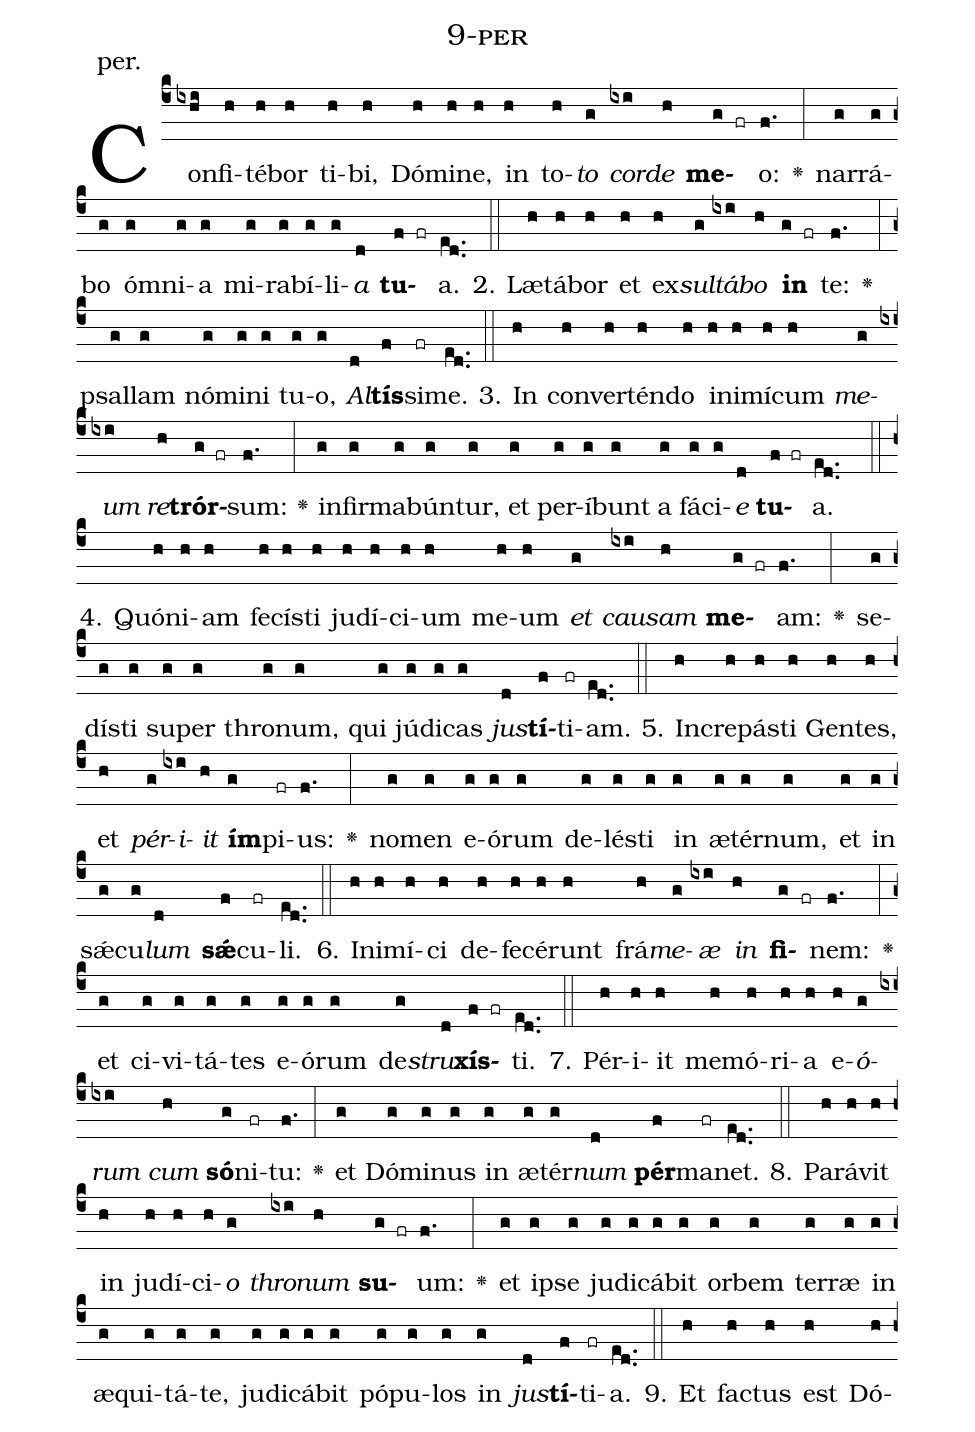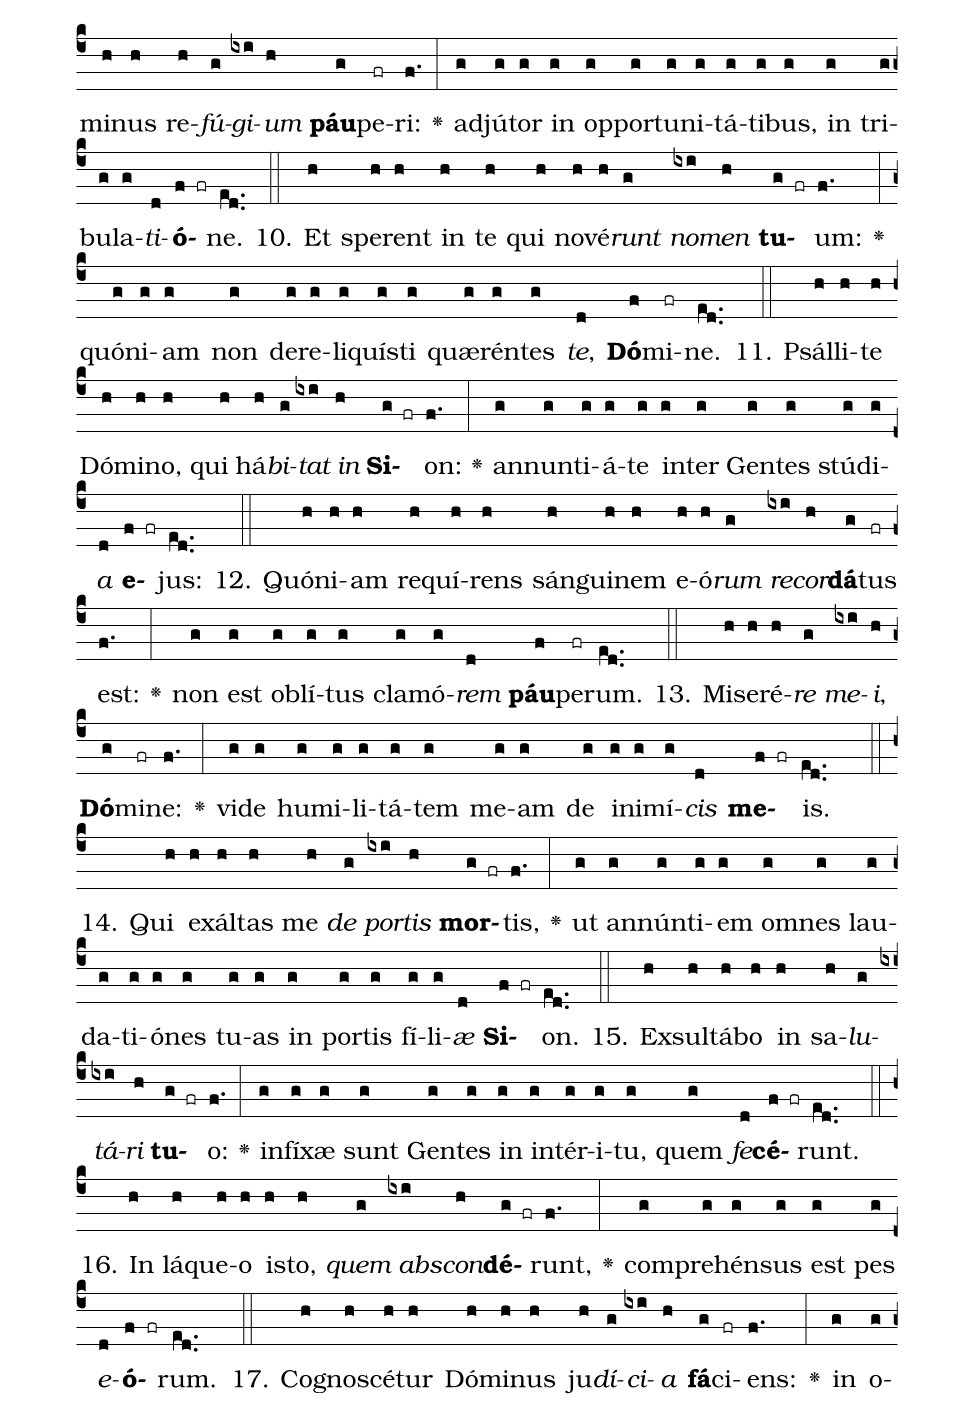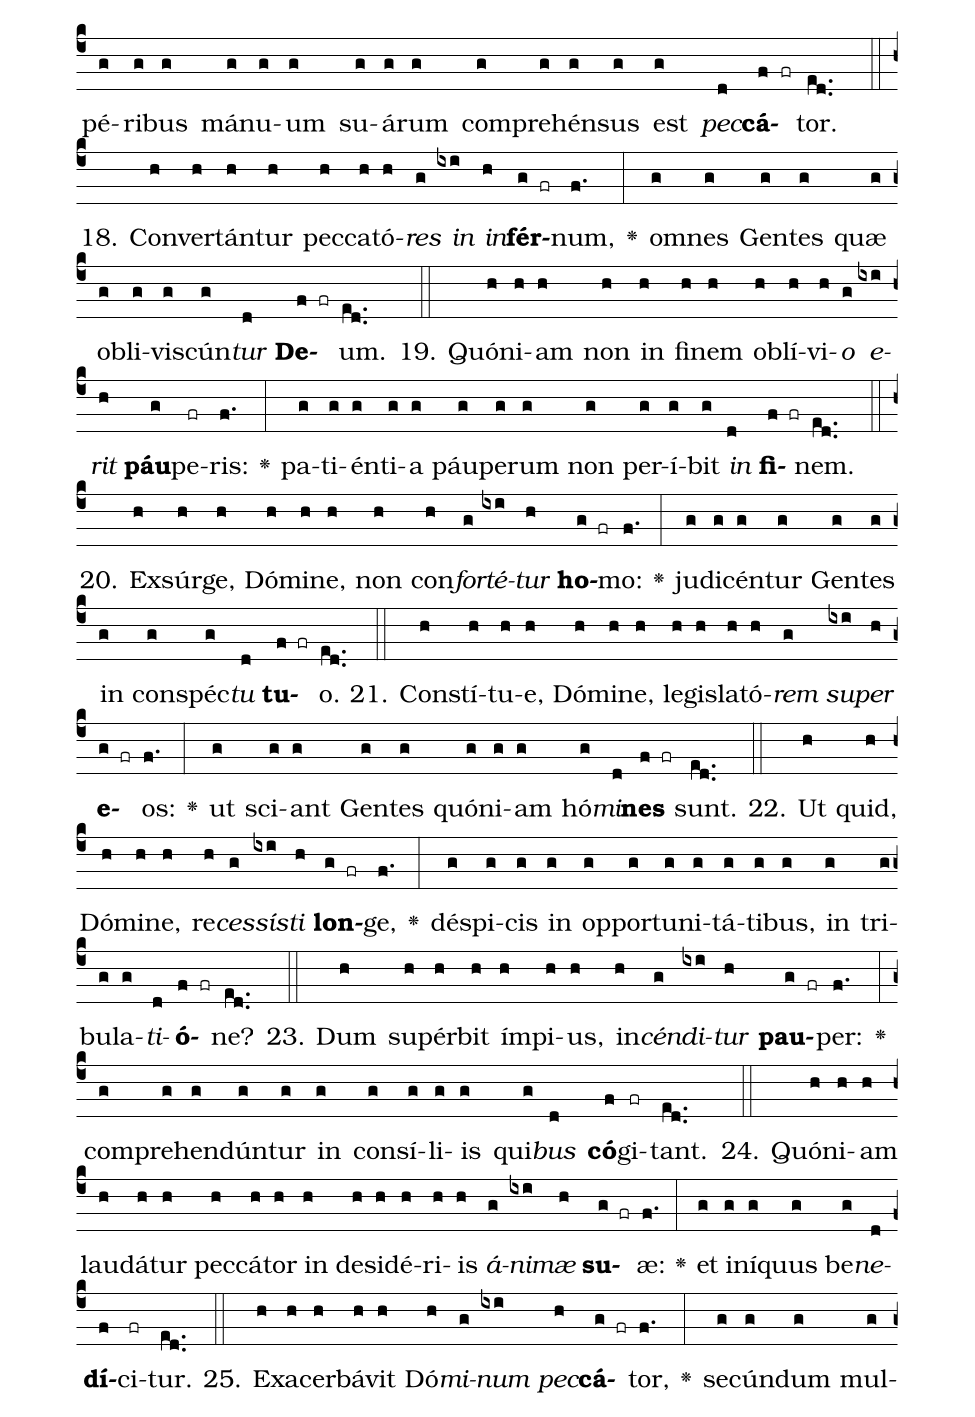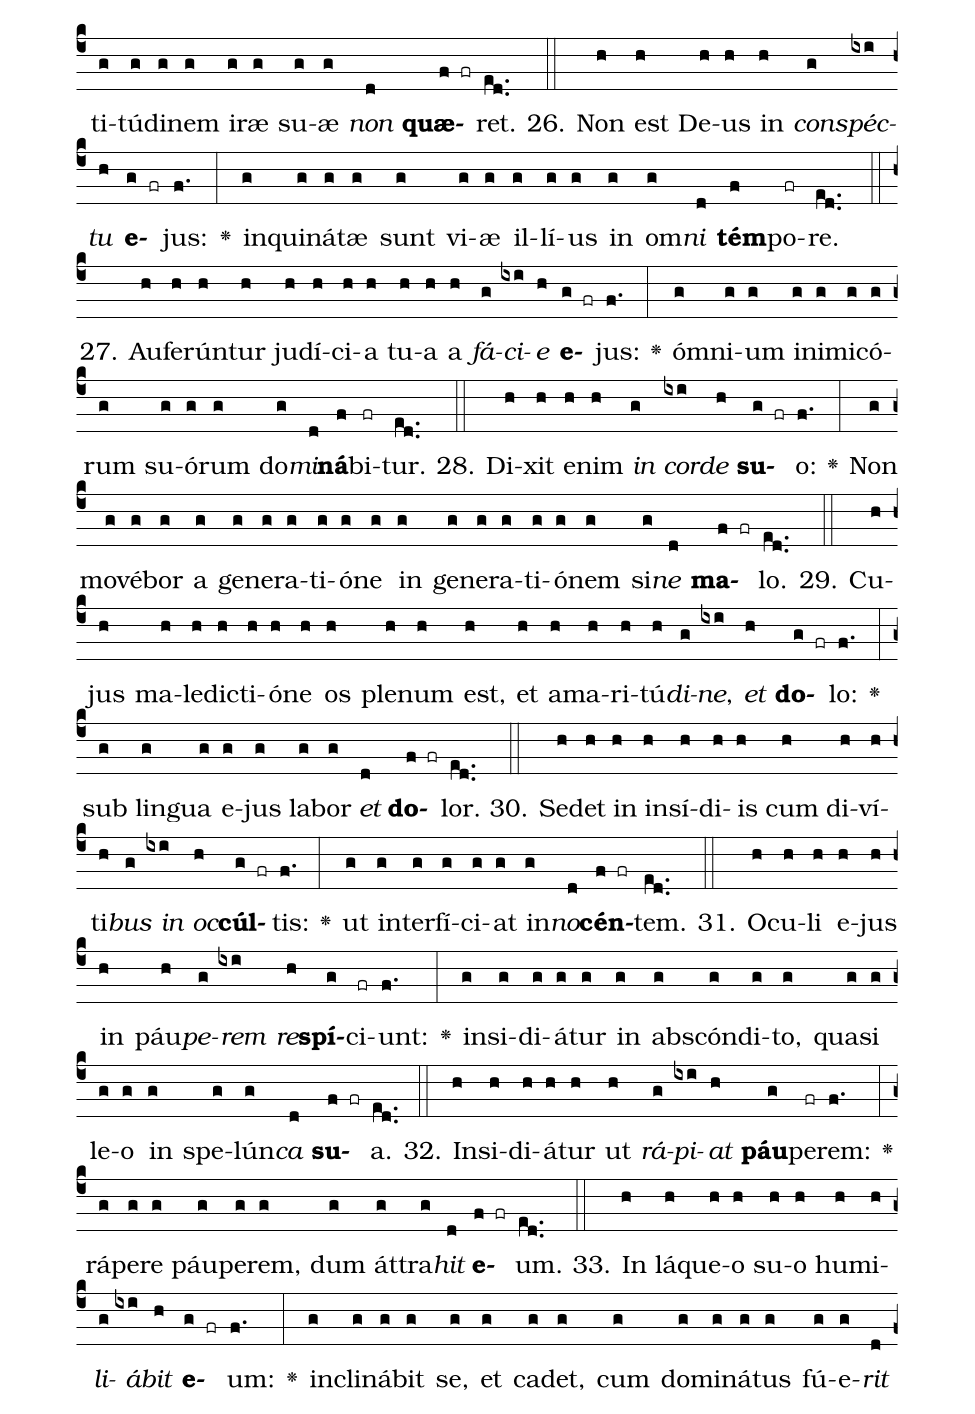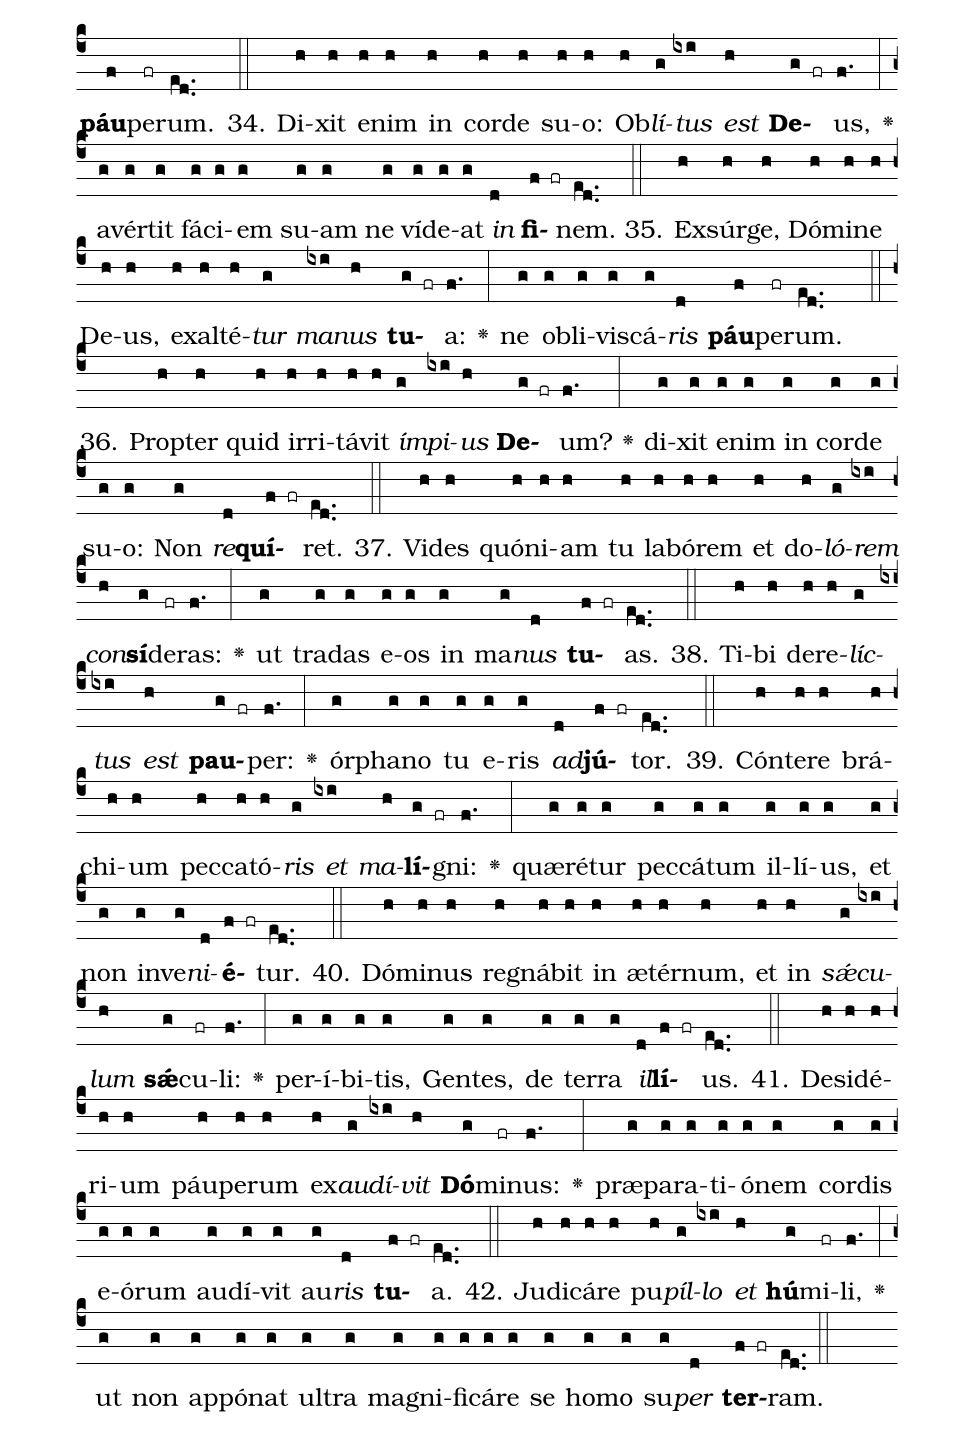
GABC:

name: 9-per;
annotation: per.;
%%
(c4)Con(ixhi)fi(h)té(h)bor(h) ti(h)bi,(h) Dó(h)mi(h)ne,(h) in(h) to(h)<i>to</i>(g) <i>cor</i>(ixi)<i>de</i>(h) <b>me</b>(g fr)o:(f.) <v>\greheightstar</v>(:) nar(g)rá(g)bo(g) óm(g)ni(g)a(g) mi(g)ra(g)bí(g)li(g)<i>a</i>(d) <b>tu</b>(f fr)a.(ed..) (::)
2. Læ(h)tá(h)bor(h) et(h) ex(h)<i>sul</i>(g)<i>tá</i>(ixi)<i>bo</i>(h) <b>in</b>(g fr) te:(f.) <v>\greheightstar</v>(:) psal(g)lam(g) nó(g)mi(g)ni(g) tu(g)o,(g) <i>Al</i>(d)<b>tís</b>(f)si(fr)me.(ed..) (::)
3. In(h) con(h)ver(h)tén(h)do(h) in(h)i(h)mí(h)cum(h) <i>me</i>(g)<i>um</i>(ixi) <i>re</i>(h)<b>trór</b>(g fr)sum:(f.) <v>\greheightstar</v>(:) in(g)fir(g)ma(g)bún(g)tur,(g) et(g) per(g)í(g)bunt(g) a(g) fá(g)ci(g)<i>e</i>(d) <b>tu</b>(f fr)a.(ed..) (::)
4. Quón(h)i(h)am(h) fe(h)cís(h)ti(h) ju(h)dí(h)ci(h)um(h) me(h)um(h) <i>et</i>(g) <i>cau</i>(ixi)<i>sam</i>(h) <b>me</b>(g fr)am:(f.) <v>\greheightstar</v>(:) se(g)dís(g)ti(g) su(g)per(g) thro(g)num,(g) qui(g) jú(g)di(g)cas(g) <i>jus</i>(d)<b>tí</b>(f)ti(fr)am.(ed..) (::)
5. In(h)cre(h)pás(h)ti(h) Gen(h)tes,(h) et(h) <i>pér</i>(g)<i>i</i>(ixi)<i>it</i>(h) <b>ím</b>(g)pi(fr)us:(f.) <v>\greheightstar</v>(:) no(g)men(g) e(g)ó(g)rum(g) de(g)lés(g)ti(g) in(g) æ(g)tér(g)num,(g) et(g) in(g) sǽ(g)cu(g)<i>lum</i>(d) <b>sǽ</b>(f)cu(fr)li.(ed..) (::)
6. In(h)i(h)mí(h)ci(h) de(h)fe(h)cé(h)runt(h) frá(h)<i>me</i>(g)<i>æ</i>(ixi) <i>in</i>(h) <b>fi</b>(g fr)nem:(f.) <v>\greheightstar</v>(:) et(g) ci(g)vi(g)tá(g)tes(g) e(g)ó(g)rum(g) de(g)<i>stru</i>(d)<b>xís</b>(f fr)ti.(ed..) (::)
7. Pér(h)i(h)it(h) me(h)mó(h)ri(h)a(h) e(h)<i>ó</i>(g)<i>rum</i>(ixi) <i>cum</i>(h) <b>só</b>(g)ni(fr)tu:(f.) <v>\greheightstar</v>(:) et(g) Dó(g)mi(g)nus(g) in(g) æ(g)tér(g)<i>num</i>(d) <b>pér</b>(f)ma(fr)net.(ed..) (::)
8. Pa(h)rá(h)vit(h) in(h) ju(h)dí(h)ci(h)<i>o</i>(g) <i>thro</i>(ixi)<i>num</i>(h) <b>su</b>(g fr)um:(f.) <v>\greheightstar</v>(:) et(g) ip(g)se(g) ju(g)di(g)cá(g)bit(g) or(g)bem(g) ter(g)ræ(g) in(g) æ(g)qui(g)tá(g)te,(g) ju(g)di(g)cá(g)bit(g) pó(g)pu(g)los(g) in(g) <i>jus</i>(d)<b>tí</b>(f)ti(fr)a.(ed..) (::)
9. Et(h) fac(h)tus(h) est(h) Dó(h)mi(h)nus(h) re(h)<i>fú</i>(g)<i>gi</i>(ixi)<i>um</i>(h) <b>páu</b>(g)pe(fr)ri:(f.) <v>\greheightstar</v>(:) ad(g)jú(g)tor(g) in(g) op(g)por(g)tu(g)ni(g)tá(g)ti(g)bus,(g) in(g) tri(g)bu(g)la(g)<i>ti</i>(d)<b>ó</b>(f fr)ne.(ed..) (::)
10. Et(h) spe(h)rent(h) in(h) te(h) qui(h) no(h)vé(h)<i>runt</i>(g) <i>no</i>(ixi)<i>men</i>(h) <b>tu</b>(g fr)um:(f.) <v>\greheightstar</v>(:) quón(g)i(g)am(g) non(g) de(g)re(g)li(g)quís(g)ti(g) quæ(g)rén(g)tes(g) <i>te</i>,(d) <b>Dó</b>(f)mi(fr)ne.(ed..) (::)
11. Psál(h)li(h)te(h) Dó(h)mi(h)no,(h) qui(h) há(h)<i>bi</i>(g)<i>tat</i>(ixi) <i>in</i>(h) <b>Si</b>(g fr)on:(f.) <v>\greheightstar</v>(:) an(g)nun(g)ti(g)á(g)te(g) in(g)ter(g) Gen(g)tes(g) stú(g)di(g)<i>a</i>(d) <b>e</b>(f fr)jus:(ed..) (::)
12. Quón(h)i(h)am(h) re(h)quí(h)rens(h) sán(h)gui(h)nem(h) e(h)ó(h)<i>rum</i>(g) <i>re</i>(ixi)<i>cor</i>(h)<b>dá</b>(g)tus(fr) est:(f.) <v>\greheightstar</v>(:) non(g) est(g) ob(g)lí(g)tus(g) cla(g)mó(g)<i>rem</i>(d) <b>páu</b>(f)pe(fr)rum.(ed..) (::)
13. Mi(h)se(h)ré(h)<i>re</i>(g) <i>me</i>(ixi)<i>i</i>,(h) <b>Dó</b>(g)mi(fr)ne:(f.) <v>\greheightstar</v>(:) vi(g)de(g) hu(g)mi(g)li(g)tá(g)tem(g) me(g)am(g) de(g) in(g)i(g)mí(g)<i>cis</i>(d) <b>me</b>(f fr)is.(ed..) (::)
14. Qui(h) ex(h)ál(h)tas(h) me(h) <i>de</i>(g) <i>por</i>(ixi)<i>tis</i>(h) <b>mor</b>(g fr)tis,(f.) <v>\greheightstar</v>(:) ut(g) an(g)nún(g)ti(g)em(g) om(g)nes(g) lau(g)da(g)ti(g)ó(g)nes(g) tu(g)as(g) in(g) por(g)tis(g) fí(g)li(g)<i>æ</i>(d) <b>Si</b>(f fr)on.(ed..) (::)
15. Ex(h)sul(h)tá(h)bo(h) in(h) sa(h)<i>lu</i>(g)<i>tá</i>(ixi)<i>ri</i>(h) <b>tu</b>(g fr)o:(f.) <v>\greheightstar</v>(:) in(g)fí(g)xæ(g) sunt(g) Gen(g)tes(g) in(g) in(g)tér(g)i(g)tu,(g) quem(g) <i>fe</i>(d)<b>cé</b>(f fr)runt.(ed..) (::)
16. In(h) lá(h)que(h)o(h) is(h)to,(h) <i>quem</i>(g) <i>abs</i>(ixi)<i>con</i>(h)<b>dé</b>(g fr)runt,(f.) <v>\greheightstar</v>(:) com(g)pre(g)hén(g)sus(g) est(g) pes(g) <i>e</i>(d)<b>ó</b>(f fr)rum.(ed..) (::)
17. Co(h)gno(h)scé(h)tur(h) Dó(h)mi(h)nus(h) ju(h)<i>dí</i>(g)<i>ci</i>(ixi)<i>a</i>(h) <b>fá</b>(g)ci(fr)ens:(f.) <v>\greheightstar</v>(:) in(g) o(g)pé(g)ri(g)bus(g) má(g)nu(g)um(g) su(g)á(g)rum(g) com(g)pre(g)hén(g)sus(g) est(g) <i>pec</i>(d)<b>cá</b>(f fr)tor.(ed..) (::)
18. Con(h)ver(h)tán(h)tur(h) pec(h)ca(h)tó(h)<i>res</i>(g) <i>in</i>(ixi) <i>in</i>(h)<b>fér</b>(g fr)num,(f.) <v>\greheightstar</v>(:) om(g)nes(g) Gen(g)tes(g) quæ(g) ob(g)li(g)vis(g)cún(g)<i>tur</i>(d) <b>De</b>(f fr)um.(ed..) (::)
19. Quón(h)i(h)am(h) non(h) in(h) fi(h)nem(h) ob(h)lí(h)vi(h)<i>o</i>(g) <i>e</i>(ixi)<i>rit</i>(h) <b>páu</b>(g)pe(fr)ris:(f.) <v>\greheightstar</v>(:) pa(g)ti(g)én(g)ti(g)a(g) páu(g)pe(g)rum(g) non(g) per(g)í(g)bit(g) <i>in</i>(d) <b>fi</b>(f fr)nem.(ed..) (::)
20. Ex(h)súr(h)ge,(h) Dó(h)mi(h)ne,(h) non(h) con(h)<i>for</i>(g)<i>té</i>(ixi)<i>tur</i>(h) <b>ho</b>(g fr)mo:(f.) <v>\greheightstar</v>(:) ju(g)di(g)cén(g)tur(g) Gen(g)tes(g) in(g) con(g)spéc(g)<i>tu</i>(d) <b>tu</b>(f fr)o.(ed..) (::)
21. Con(h)stí(h)tu(h)e,(h) Dó(h)mi(h)ne,(h) le(h)gis(h)la(h)tó(h)<i>rem</i>(g) <i>su</i>(ixi)<i>per</i>(h) <b>e</b>(g fr)os:(f.) <v>\greheightstar</v>(:) ut(g) sci(g)ant(g) Gen(g)tes(g) quón(g)i(g)am(g) hó(g)<i>mi</i>(d)<b>nes</b>(f fr) sunt.(ed..) (::)
22. Ut(h) quid,(h) Dó(h)mi(h)ne,(h) re(h)<i>ces</i>(g)<i>sís</i>(ixi)<i>ti</i>(h) <b>lon</b>(g fr)ge,(f.) <v>\greheightstar</v>(:) dé(g)spi(g)cis(g) in(g) op(g)por(g)tu(g)ni(g)tá(g)ti(g)bus,(g) in(g) tri(g)bu(g)la(g)<i>ti</i>(d)<b>ó</b>(f fr)ne?(ed..) (::)
23. Dum(h) su(h)pér(h)bit(h) ím(h)pi(h)us,(h) in(h)<i>cén</i>(g)<i>di</i>(ixi)<i>tur</i>(h) <b>pau</b>(g fr)per:(f.) <v>\greheightstar</v>(:) com(g)pre(g)hen(g)dún(g)tur(g) in(g) con(g)sí(g)li(g)is(g) qui(g)<i>bus</i>(d) <b>có</b>(f)gi(fr)tant.(ed..) (::)
24. Quón(h)i(h)am(h) lau(h)dá(h)tur(h) pec(h)cá(h)tor(h) in(h) de(h)si(h)dé(h)ri(h)is(h) <i>á</i>(g)<i>ni</i>(ixi)<i>mæ</i>(h) <b>su</b>(g fr)æ:(f.) <v>\greheightstar</v>(:) et(g) in(g)í(g)quus(g) be(g)<i>ne</i>(d)<b>dí</b>(f)ci(fr)tur.(ed..) (::)
25. Ex(h)a(h)cer(h)bá(h)vit(h) Dó(h)<i>mi</i>(g)<i>num</i>(ixi) <i>pec</i>(h)<b>cá</b>(g fr)tor,(f.) <v>\greheightstar</v>(:) se(g)cún(g)dum(g) mul(g)ti(g)tú(g)di(g)nem(g) i(g)ræ(g) su(g)æ(g) <i>non</i>(d) <b>quæ</b>(f fr)ret.(ed..) (::)
26. Non(h) est(h) De(h)us(h) in(h) <i>con</i>(g)<i>spéc</i>(ixi)<i>tu</i>(h) <b>e</b>(g fr)jus:(f.) <v>\greheightstar</v>(:) in(g)qui(g)ná(g)tæ(g) sunt(g) vi(g)æ(g) il(g)lí(g)us(g) in(g) om(g)<i>ni</i>(d) <b>tém</b>(f)po(fr)re.(ed..) (::)
27. Au(h)fe(h)rún(h)tur(h) ju(h)dí(h)ci(h)a(h) tu(h)a(h) a(h) <i>fá</i>(g)<i>ci</i>(ixi)<i>e</i>(h) <b>e</b>(g fr)jus:(f.) <v>\greheightstar</v>(:) óm(g)ni(g)um(g) in(g)i(g)mi(g)có(g)rum(g) su(g)ó(g)rum(g) do(g)<i>mi</i>(d)<b>ná</b>(f)bi(fr)tur.(ed..) (::)
28. Di(h)xit(h) e(h)nim(h) <i>in</i>(g) <i>cor</i>(ixi)<i>de</i>(h) <b>su</b>(g fr)o:(f.) <v>\greheightstar</v>(:) Non(g) mo(g)vé(g)bor(g) a(g) ge(g)ne(g)ra(g)ti(g)ó(g)ne(g) in(g) ge(g)ne(g)ra(g)ti(g)ó(g)nem(g) si(g)<i>ne</i>(d) <b>ma</b>(f fr)lo.(ed..) (::)
29. Cu(h)jus(h) ma(h)le(h)dic(h)ti(h)ó(h)ne(h) os(h) ple(h)num(h) est,(h) et(h) a(h)ma(h)ri(h)tú(h)<i>di</i>(g)<i>ne</i>,(ixi) <i>et</i>(h) <b>do</b>(g fr)lo:(f.) <v>\greheightstar</v>(:) sub(g) lin(g)gua(g) e(g)jus(g) la(g)bor(g) <i>et</i>(d) <b>do</b>(f fr)lor.(ed..) (::)
30. Se(h)det(h) in(h) in(h)sí(h)di(h)is(h) cum(h) di(h)ví(h)ti(h)<i>bus</i>(g) <i>in</i>(ixi) <i>oc</i>(h)<b>cúl</b>(g fr)tis:(f.) <v>\greheightstar</v>(:) ut(g) in(g)ter(g)fí(g)ci(g)at(g) in(g)<i>no</i>(d)<b>cén</b>(f fr)tem.(ed..) (::)
31. O(h)cu(h)li(h) e(h)jus(h) in(h) páu(h)<i>pe</i>(g)<i>rem</i>(ixi) <i>re</i>(h)<b>spí</b>(g)ci(fr)unt:(f.) <v>\greheightstar</v>(:) in(g)si(g)di(g)á(g)tur(g) in(g) abs(g)cón(g)di(g)to,(g) qua(g)si(g) le(g)o(g) in(g) spe(g)lún(g)<i>ca</i>(d) <b>su</b>(f fr)a.(ed..) (::)
32. In(h)si(h)di(h)á(h)tur(h) ut(h) <i>rá</i>(g)<i>pi</i>(ixi)<i>at</i>(h) <b>páu</b>(g)pe(fr)rem:(f.) <v>\greheightstar</v>(:) rá(g)pe(g)re(g) páu(g)pe(g)rem,(g) dum(g) át(g)tra(g)<i>hit</i>(d) <b>e</b>(f fr)um.(ed..) (::)
33. In(h) lá(h)que(h)o(h) su(h)o(h) hu(h)mi(h)<i>li</i>(g)<i>á</i>(ixi)<i>bit</i>(h) <b>e</b>(g fr)um:(f.) <v>\greheightstar</v>(:) in(g)cli(g)ná(g)bit(g) se,(g) et(g) ca(g)det,(g) cum(g) do(g)mi(g)ná(g)tus(g) fú(g)e(g)<i>rit</i>(d) <b>páu</b>(f)pe(fr)rum.(ed..) (::)
34. Di(h)xit(h) e(h)nim(h) in(h) cor(h)de(h) su(h)o:(h) Ob(h)<i>lí</i>(g)<i>tus</i>(ixi) <i>est</i>(h) <b>De</b>(g fr)us,(f.) <v>\greheightstar</v>(:) a(g)vér(g)tit(g) fá(g)ci(g)em(g) su(g)am(g) ne(g) ví(g)de(g)at(g) <i>in</i>(d) <b>fi</b>(f fr)nem.(ed..) (::)
35. Ex(h)súr(h)ge,(h) Dó(h)mi(h)ne(h) De(h)us,(h) ex(h)al(h)té(h)<i>tur</i>(g) <i>ma</i>(ixi)<i>nus</i>(h) <b>tu</b>(g fr)a:(f.) <v>\greheightstar</v>(:) ne(g) ob(g)li(g)vis(g)cá(g)<i>ris</i>(d) <b>páu</b>(f)pe(fr)rum.(ed..) (::)
36. Prop(h)ter(h) quid(h) ir(h)ri(h)tá(h)vit(h) <i>ím</i>(g)<i>pi</i>(ixi)<i>us</i>(h) <b>De</b>(g fr)um?(f.) <v>\greheightstar</v>(:) di(g)xit(g) e(g)nim(g) in(g) cor(g)de(g) su(g)o:(g) Non(g) <i>re</i>(d)<b>quí</b>(f fr)ret.(ed..) (::)
37. Vi(h)des(h) quón(h)i(h)am(h) tu(h) la(h)bó(h)rem(h) et(h) do(h)<i>ló</i>(g)<i>rem</i>(ixi) <i>con</i>(h)<b>sí</b>(g)de(fr)ras:(f.) <v>\greheightstar</v>(:) ut(g) tra(g)das(g) e(g)os(g) in(g) ma(g)<i>nus</i>(d) <b>tu</b>(f fr)as.(ed..) (::)
38. Ti(h)bi(h) de(h)re(h)<i>líc</i>(g)<i>tus</i>(ixi) <i>est</i>(h) <b>pau</b>(g fr)per:(f.) <v>\greheightstar</v>(:) ór(g)pha(g)no(g) tu(g) e(g)ris(g) <i>ad</i>(d)<b>jú</b>(f fr)tor.(ed..) (::)
39. Cón(h)te(h)re(h) brá(h)chi(h)um(h) pec(h)ca(h)tó(h)<i>ris</i>(g) <i>et</i>(ixi) <i>ma</i>(h)<b>lí</b>(g fr)gni:(f.) <v>\greheightstar</v>(:) quæ(g)ré(g)tur(g) pec(g)cá(g)tum(g) il(g)lí(g)us,(g) et(g) non(g) in(g)ve(g)<i>ni</i>(d)<b>é</b>(f fr)tur.(ed..) (::)
40. Dó(h)mi(h)nus(h) re(h)gná(h)bit(h) in(h) æ(h)tér(h)num,(h) et(h) in(h) <i>sǽ</i>(g)<i>cu</i>(ixi)<i>lum</i>(h) <b>sǽ</b>(g)cu(fr)li:(f.) <v>\greheightstar</v>(:) per(g)í(g)bi(g)tis,(g) Gen(g)tes,(g) de(g) ter(g)ra(g) <i>il</i>(d)<b>lí</b>(f fr)us.(ed..) (::)
41. De(h)si(h)dé(h)ri(h)um(h) páu(h)pe(h)rum(h) ex(h)<i>au</i>(g)<i>dí</i>(ixi)<i>vit</i>(h) <b>Dó</b>(g)mi(fr)nus:(f.) <v>\greheightstar</v>(:) præ(g)pa(g)ra(g)ti(g)ó(g)nem(g) cor(g)dis(g) e(g)ó(g)rum(g) au(g)dí(g)vit(g) au(g)<i>ris</i>(d) <b>tu</b>(f fr)a.(ed..) (::)
42. Ju(h)di(h)cá(h)re(h) pu(h)<i>píl</i>(g)<i>lo</i>(ixi) <i>et</i>(h) <b>hú</b>(g)mi(fr)li,(f.) <v>\greheightstar</v>(:) ut(g) non(g) ap(g)pó(g)nat(g) ul(g)tra(g) ma(g)gni(g)fi(g)cá(g)re(g) se(g) ho(g)mo(g) su(g)<i>per</i>(d) <b>ter</b>(f fr)ram.(ed..) (::)
